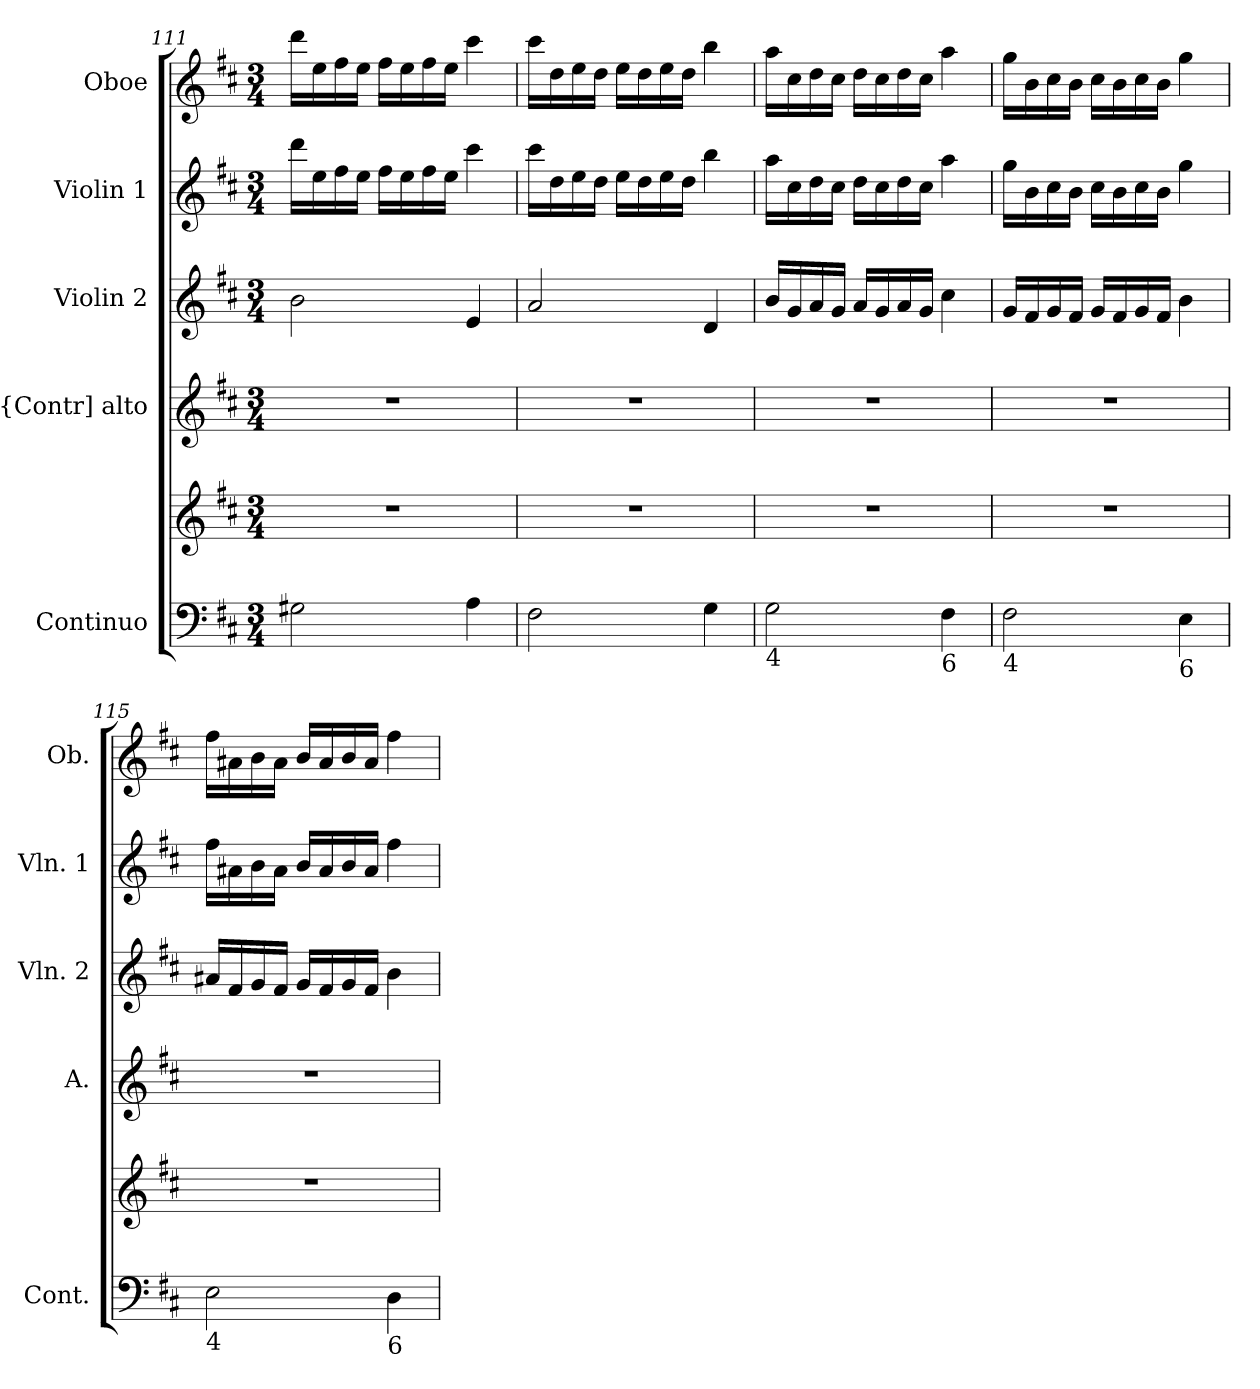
**kern	**kern	**kern	**kern	**kern	**kern
*part5	*part5	*part4	*part3	*part2	*part1
*staff6	*staff5	*staff4	*staff3	*staff2	*staff1
*I"Continuo	*	*I"{Contr] alto	*I"Violin 2	*I"Violin 1	*I"Oboe
*I'Cont.	*	*I'A.	*I'Vln. 2	*I'Vln. 1	*I'Ob.
*clefF4	*clefG2	*clefG2	*clefG2	*clefG2	*clefG2
*k[f#c#]	*k[f#c#]	*k[f#c#]	*k[f#c#]	*k[f#c#]	*k[f#c#]
*D:	*D:	*D:	*D:	*D:	*D:
*M3/4	*M3/4	*M3/4	*M3/4	*M3/4	*M3/4
=111	=111	=111	=111	=111	=111
!	!LO:N:vis=1	!LO:N:vis=1	!	!	!
2G#Xi\	2.r	2.r	2bi\	16dddi\LL	16dddi\LL
.	.	.	.	16eei\	16eei\
.	.	.	.	16ff#i\	16ff#i\
.	.	.	.	16eei\JJ	16eei\JJ
.	.	.	.	16ff#i\LL	16ff#i\LL
.	.	.	.	16eei\	16eei\
.	.	.	.	16ff#i\	16ff#i\
.	.	.	.	16eei\JJ	16eei\JJ
4Ai\	.	.	4ei/	4ccc#i\	4ccc#i\
!!LO:PB:g=z
=112	=112	=112	=112	=112	=112
!	!LO:N:vis=1	!LO:N:vis=1	!	!	!
2F#i\	2.r	2.r	2ai/	16ccc#i\LL	16ccc#i\LL
.	.	.	.	16ddi\	16ddi\
.	.	.	.	16eei\	16eei\
.	.	.	.	16ddi\JJ	16ddi\JJ
.	.	.	.	16eei\LL	16eei\LL
.	.	.	.	16ddi\	16ddi\
.	.	.	.	16eei\	16eei\
.	.	.	.	16ddi\JJ	16ddi\JJ
4Gi\	.	.	4di/	4bbi\	4bbi\
=113	=113	=113	=113	=113	=113
!LO:TX:b:t=4	!	!	!	!	!
!	!LO:N:vis=1	!LO:N:vis=1	!	!	!
2Gi\	2.r	2.r	16bi/LL	16aai\LL	16aai\LL
.	.	.	16gi/	16cc#i\	16cc#i\
.	.	.	16ai/	16ddi\	16ddi\
.	.	.	16gi/JJ	16cc#i\JJ	16cc#i\JJ
.	.	.	16ai/LL	16ddi\LL	16ddi\LL
.	.	.	16gi/	16cc#i\	16cc#i\
.	.	.	16ai/	16ddi\	16ddi\
.	.	.	16gi/JJ	16cc#i\JJ	16cc#i\JJ
!LO:TX:b:t=6	!	!	!	!	!
4F#i\	.	.	4cc#i\	4aai\	4aai\
=114	=114	=114	=114	=114	=114
!LO:TX:b:t=4	!	!	!	!	!
!	!LO:N:vis=1	!LO:N:vis=1	!	!	!
2F#i\	2.r	2.r	16gi/LL	16ggi\LL	16ggi\LL
.	.	.	16f#i/	16bi\	16bi\
.	.	.	16gi/	16cc#i\	16cc#i\
.	.	.	16f#i/JJ	16bi\JJ	16bi\JJ
.	.	.	16gi/LL	16cc#i\LL	16cc#i\LL
.	.	.	16f#i/	16bi\	16bi\
.	.	.	16gi/	16cc#i\	16cc#i\
.	.	.	16f#i/JJ	16bi\JJ	16bi\JJ
!LO:TX:b:t=6	!	!	!	!	!
4Ei\	.	.	4bi\	4ggi\	4ggi\
!!LO:LB:g=z
=115	=115	=115	=115	=115	=115
!LO:TX:b:t=4	!	!	!	!	!
!	!LO:N:vis=1	!LO:N:vis=1	!	!	!
2Ei\	2.r	2.r	16a#Xi/LL	16ff#i\LL	16ff#i\LL
.	.	.	16f#i/	16a#Xi\	16a#Xi\
.	.	.	16gi/	16bi\	16bi\
.	.	.	16f#i/JJ	16a#i\JJ	16a#i\JJ
.	.	.	16gi/LL	16bi/LL	16bi/LL
.	.	.	16f#i/	16a#i/	16a#i/
.	.	.	16gi/	16bi/	16bi/
.	.	.	16f#i/JJ	16a#i/JJ	16a#i/JJ
!LO:TX:b:t=6	!	!	!	!	!
4Di\	.	.	4bi\	4ff#i\	4ff#i\
=	=	=	=	=	=
*-	*-	*-	*-	*-	*-
